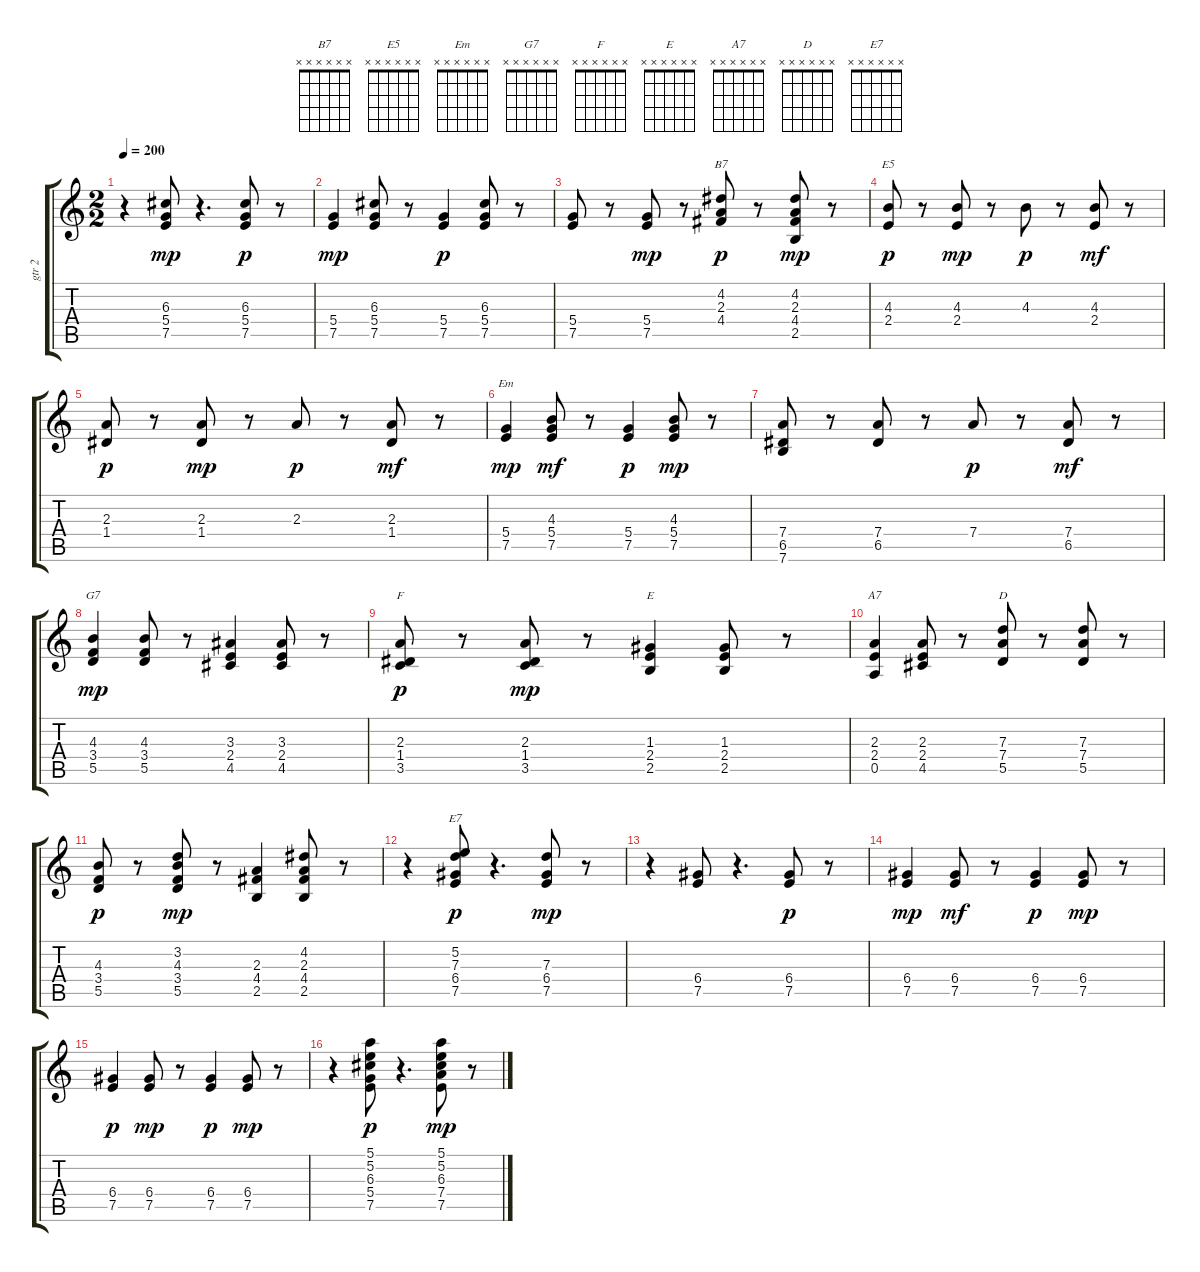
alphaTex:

\track ("gtr 2" "gtr 2") {instrument acousticguitarnylon}
\staff {score tabs}
\tuning (E4 B3 G3 D3 A2 E2) {hide}
\chord ("B7" x x x x x x) {firstfret 0}
\chord ("E5" x x x x x x) {firstfret 0}
\chord ("Em" x x x x x x) {firstfret 0}
\chord ("G7" x x x x x x) {firstfret 0}
\chord ("F" x x x x x x) {firstfret 0}
\chord ("E" x x x x x x) {firstfret 0}
\chord ("A7" x x x x x x) {firstfret 0}
\chord ("D" x x x x x x) {firstfret 0}
\chord ("E7" x x x x x x) {firstfret 0}
\ts (2 2)
\tempo 200
\clef g2
\ks c
r.4{dy p} (6.3 5.4 7.5).8{dy mp} r.4{d} (6.3 5.4 7.5).8{dy p} r.8 |
(5.4 7.5).4{dy mp} (6.3 5.4 7.5).8 r.8 (5.4 7.5).4{dy p} (6.3 5.4 7.5).8 r.8 |
(5.4 7.5).8 r.8 (5.4 7.5).8{dy mp} r.8 (4.2 2.3 4.4).8{ch "B7" dy p} r.8 (4.2 2.3 4.4 2.5).8{dy mp} r.8 |
(4.3 2.4).8{ch "E5" dy p} r.8 (4.3 2.4).8{dy mp} r.8 4.3.8{dy p} r.8 (4.3 2.4).8{dy mf} r.8 |
(2.3 1.4).8{dy p} r.8 (2.3 1.4).8{dy mp} r.8 2.3.8{dy p} r.8 (2.3 1.4).8{dy mf} r.8 |
(5.4 7.5).4{ch "Em" dy mp} (4.3 5.4 7.5).8{dy mf} r.8 (5.4 7.5).4{dy p} (4.3 5.4 7.5).8{dy mp} r.8 |
(7.4 6.5 7.6).8 r.8 (7.4 6.5).8 r.8 7.4.8{dy p} r.8 (7.4 6.5).8{dy mf} r.8 |
(4.3 3.4 5.5).4{ch "G7" dy mp} (4.3 3.4 5.5).8 r.8 (3.3 2.4 4.5).4 (3.3 2.4 4.5).8 r.8 |
(2.3 1.4 3.5).8{ch "F" dy p} r.8 (2.3 1.4 3.5).8{dy mp} r.8 (1.3 2.4 2.5).4{ch "E"} (1.3 2.4 2.5).8 r.8 |
(2.3 2.4 0.5).4{ch "A7"} (2.3 2.4 4.5).8 r.8 (7.3 7.4 5.5).8{ch "D"} r.8 (7.3 7.4 5.5).8 r.8 |
(4.3 3.4 5.5).8{dy p} r.8 (3.2 4.3 3.4 5.5).8{dy mp} r.8 (2.3 4.4 2.5).4 (4.2 2.3 4.4 2.5).8 r.8 |
r.4 (5.2 7.3 6.4 7.5).8{ch "E7" dy p} r.4{d} (7.3 6.4 7.5).8{dy mp} r.8 |
r.4 (6.4 7.5).8 r.4{d} (6.4 7.5).8{dy p} r.8 |
(6.4 7.5).4{dy mp} (6.4 7.5).8{dy mf} r.8 (6.4 7.5).4{dy p} (6.4 7.5).8{dy mp} r.8 |
(6.4 7.5).4{dy p} (6.4 7.5).8{dy mp} r.8 (6.4 7.5).4{dy p} (6.4 7.5).8{dy mp} r.8 |
r.4 (5.1 5.2 6.3 5.4 7.5).8{dy p} r.4{d} (5.1 5.2 6.3 7.4 7.5).8{dy mp} r.8
